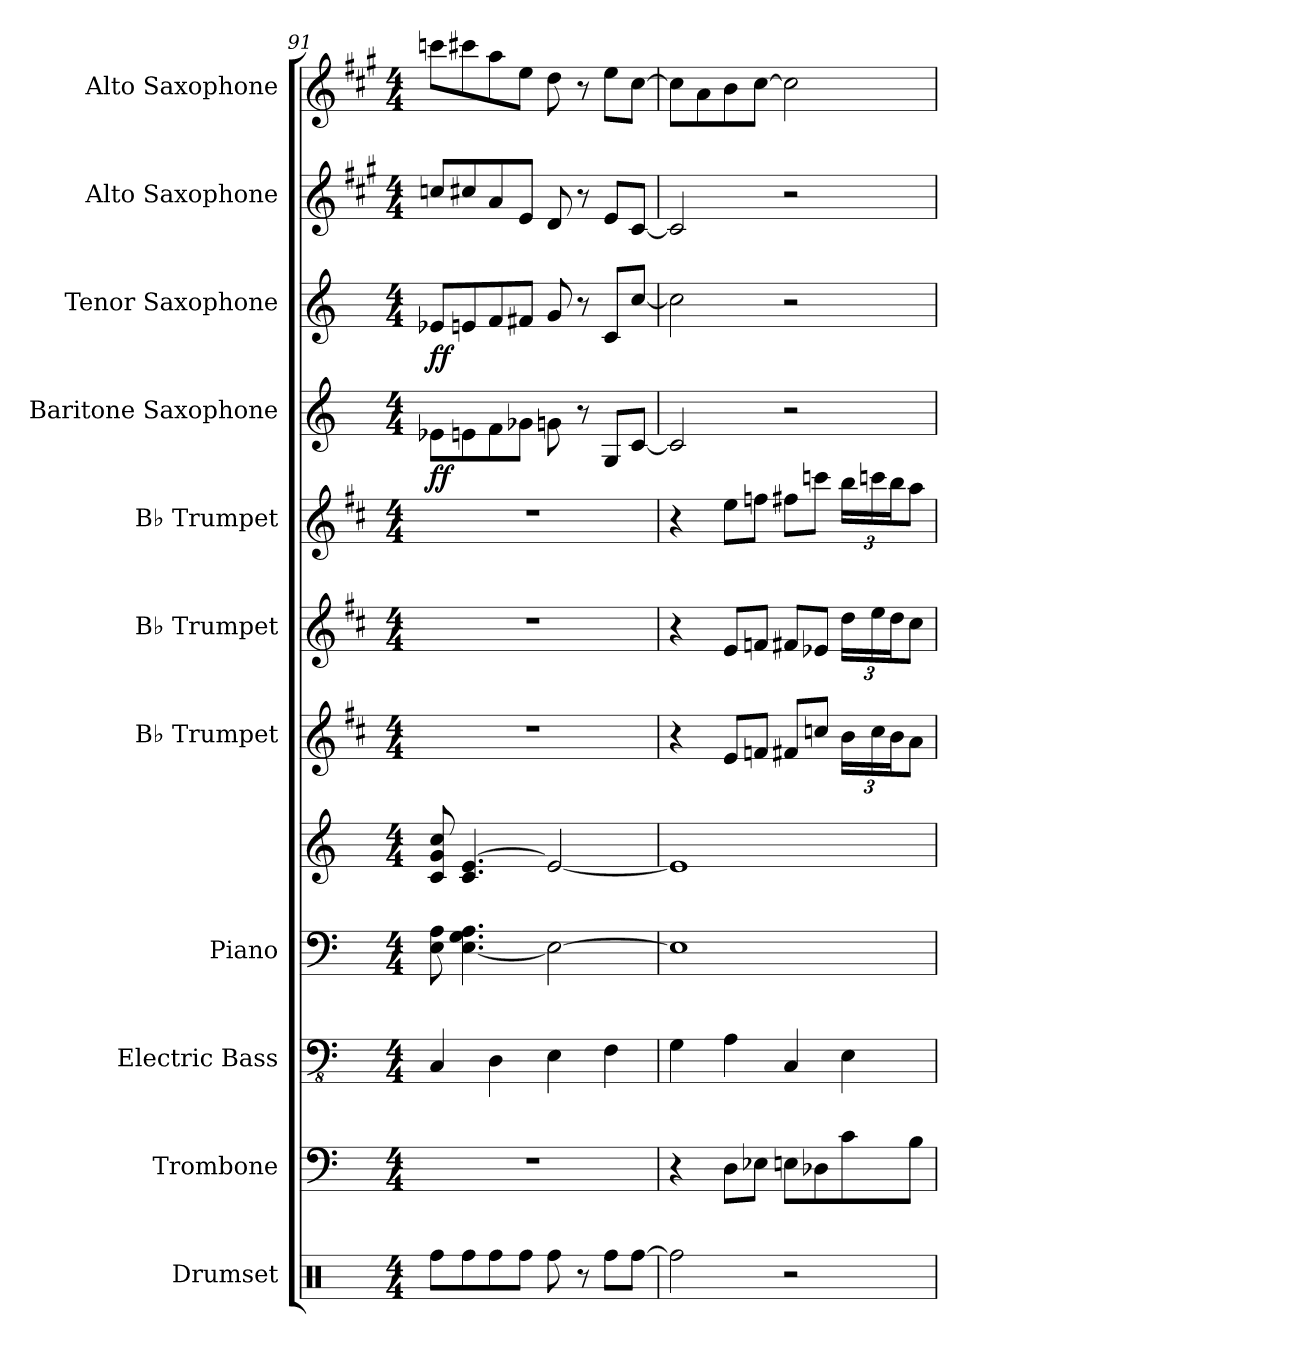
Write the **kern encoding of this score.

**kern	**kern	**kern	**kern	**kern	**kern	**kern	**kern	**kern	**dynam	**kern	**dynam	**kern	**kern
*part11	*part10	*part9	*part8	*part8	*part7	*part6	*part5	*part4	*part4	*part3	*part3	*part2	*part1
*staff12	*staff11	*staff10	*staff9	*staff8	*staff7	*staff6	*staff5	*staff4	*staff4	*staff3	*staff3	*staff2	*staff1
*I"Drumset	*I"Trombone	*I"Electric Bass	*I"Piano	*	*I"B♭ Trumpet	*I"B♭ Trumpet	*I"B♭ Trumpet	*I"Baritone Saxophone	*	*I"Tenor Saxophone	*	*I"Alto Saxophone	*I"Alto Saxophone
*I'Drs.	*I'Trb.	*I'El. B.	*I'Pno.	*	*I'B♭ Tpt.	*I'B♭ Tpt.	*I'B♭ Tpt.	*I'Bar. Sax.	*	*I'T. Sax.	*	*I'A. Sax.	*I'A. Sax.
*clefX	*clefF4	*clefFv4	*clefF4	*clefG2	*clefG2	*clefG2	*clefG2	*clefG2	*	*clefG2	*	*clefG2	*clefG2
*	*	*	*	*	*ITrd1c2	*ITrd1c2	*ITrd1c2	*ITrd12c21	*	*ITrd8c14	*	*ITrd5c9	*ITrd5c9
*k[]	*k[]	*k[]	*k[]	*k[]	*k[]	*k[]	*k[]	*k[]	*	*k[]	*	*k[]	*k[]
*M4/4	*M4/4	*M4/4	*M4/4	*M4/4	*M4/4	*M4/4	*M4/4	*M4/4	*	*M4/4	*	*M4/4	*M4/4
=91	=91	=91	=91	=91	=91	=91	=91	=91	=91	=91	=91	=91	=91
!	!	!	!	!	!	!	!	!	!LO:DY:b	!	!LO:DY:b	!	!
8Rff\L	1r	4CC/	8E\ 8A\	8c/ 8g/ 8cc/	1r	1r	1r	8E-X\L	ff	8E-X/L	ff	8e-X/L	8ee-X\L
8Rff\	.	.	[4.E\ 4.G\ 4.A\	4.c/ [4.e/	.	.	.	8En\	.	8En/	.	8en/	8een\
8Rff\	.	4DD\	.	.	.	.	.	8F\	.	8F/	.	8c/	8cc\
8Rff\J	.	.	.	.	.	.	.	8G-X\J	.	8F#X/J	.	8G/J	8g\J
8Rff\	.	4EE\	2E\_	2e/_	.	.	.	8Gn\	.	8G/	.	8F/	8f\
8r	.	.	.	.	.	.	.	8r	.	8r	.	8r	8r
8Rff\L	.	4FF\	.	.	.	.	.	8GG/L	.	8C/L	.	8G/L	8g\L
[8Rff\J	.	.	.	.	.	.	.	[8C/J	.	[8c/J	.	[8E/J	[8e\J
!!LO:PB:g=z
=92	=92	=92	=92	=92	=92	=92	=92	=92	=92	=92	=92	=92	=92
2Rff\]	4r	4GG\	1E]	1e]	4r	4r	4r	2C/]	.	2c\]	.	2E/]	8e\L]
.	.	.	.	.	.	.	.	.	.	.	.	.	8c\
.	8D\L	4AA\	.	.	8d/L	8d/L	8dd\L	.	.	.	.	.	8d\
.	8E-X\J	.	.	.	8e-X/J	8e-X/J	8ee-X\J	.	.	.	.	.	[8e\J
2r	8En\L	4CC/	.	.	8en/L	8en/L	8een\L	2r	.	2r	.	2r	2e\]
.	8D-X\	.	.	.	8b-X/J	8d-X/J	8bb-X\J	.	.	.	.	.	.
*	*	*	*	*	*Xbrackettup	*Xbrackettup	*Xbrackettup	*	*	*	*	*	*
.	8c\	4EE\	.	.	24a\LL	24cc\LL	24aa\LL	.	.	.	.	.	.
.	.	.	.	.	24b-\	24dd\	24bb-X\	.	.	.	.	.	.
.	.	.	.	.	24a\J	24cc\J	24aa\J	.	.	.	.	.	.
.	8B\J	.	.	.	8g\J	8b\J	8gg\J	.	.	.	.	.	.
=	=	=	=	=	=	=	=	=	=	=	=	=	=
*-	*-	*-	*-	*-	*-	*-	*-	*-	*-	*-	*-	*-	*-
